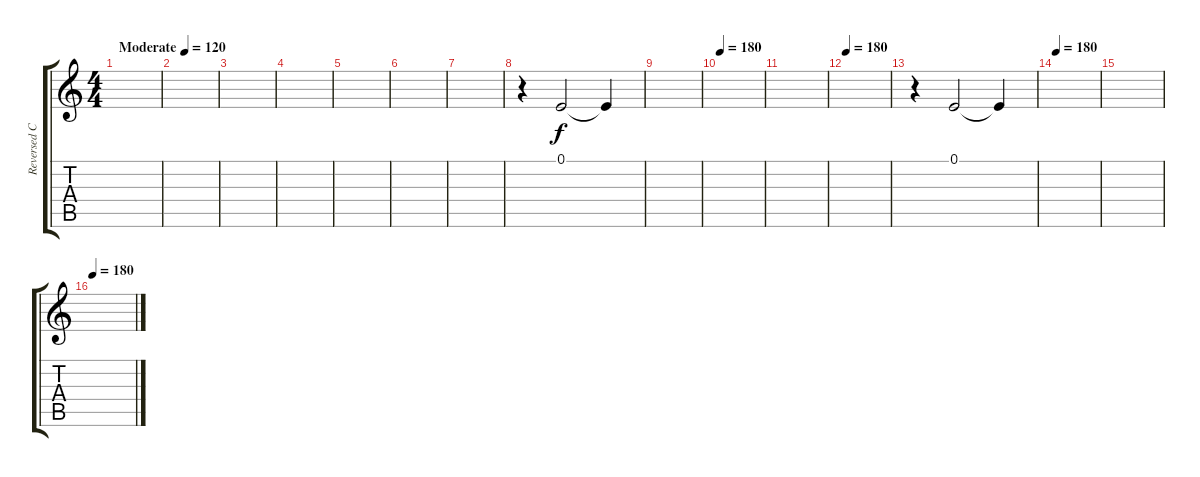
\track ("Reversed Cymbal" "Reversed C") {instrument reversecymbal}
\staff {score tabs}
\tuning (E4 B3 G3 D3 A2 E2) {hide}
\ts (4 4)
\tempo (120 "Moderate")
\clef g2
\ks c
|
|
|
|
|
|
|
r.4 0.1.2 0.1{t}.4 |
|
\tempo 180
|
|
\tempo 180
|
r.4 0.1.2 0.1{t}.4 |
\tempo 180
|
|
\tempo 180
